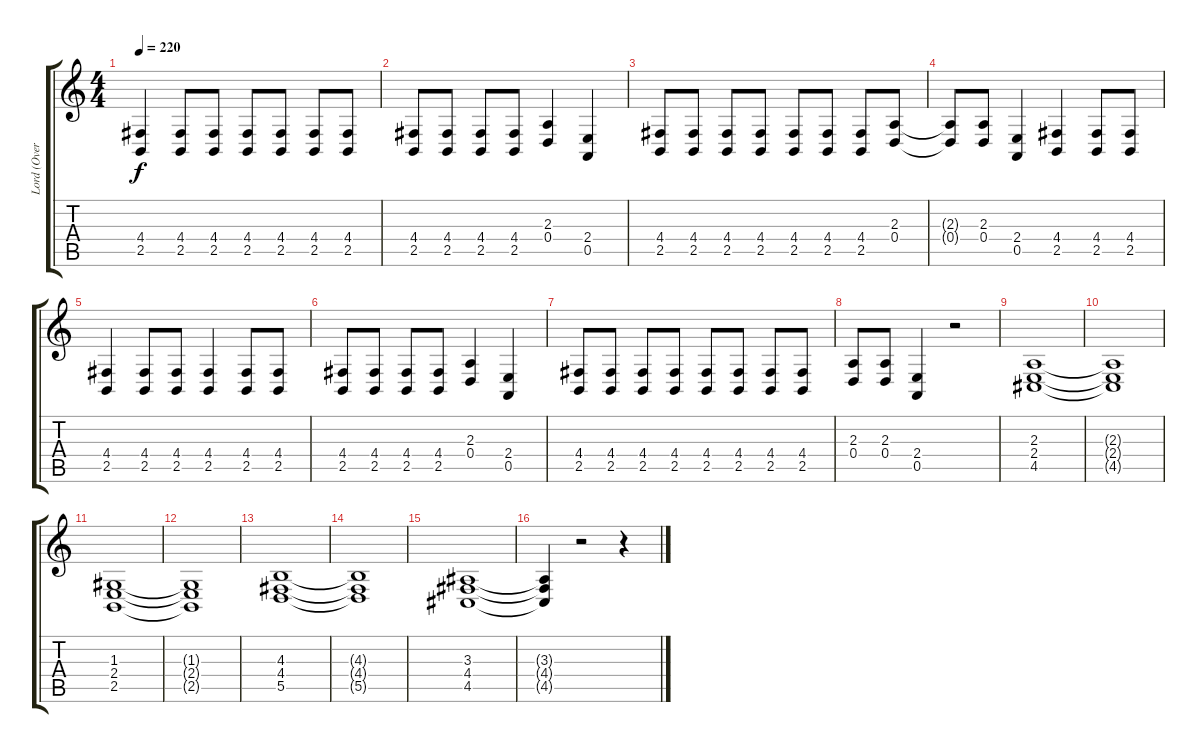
\track ("Lord (Overdub)" "Lord (Over") {instrument rockorgan}
\staff {score tabs}
\tuning (E4 B3 G3 D3 A2 E2) {hide}
\ts (4 4)
\tempo 220
\clef g2
\ks c
(4.4 2.5).4{dy f} (4.4 2.5).8 (4.4 2.5).8 (4.4 2.5).8 (4.4 2.5).8 (4.4 2.5).8 (4.4 2.5).8 |
(4.4 2.5).8 (4.4 2.5).8 (4.4 2.5).8 (4.4 2.5).8 (2.3 0.4).4 (2.4 0.5).4 |
(4.4 2.5).8 (4.4 2.5).8 (4.4 2.5).8 (4.4 2.5).8 (4.4 2.5).8 (4.4 2.5).8 (4.4 2.5).8 (2.3 0.4).8 |
(2.3{t} 0.4{t}).8 (2.3 0.4).8 (2.4 0.5).4 (4.4 2.5).4 (4.4 2.5).8 (4.4 2.5).8 |
(4.4 2.5).4 (4.4 2.5).8 (4.4 2.5).8 (4.4 2.5).4 (4.4 2.5).8 (4.4 2.5).8 |
(4.4 2.5).8 (4.4 2.5).8 (4.4 2.5).8 (4.4 2.5).8 (2.3 0.4).4 (2.4 0.5).4 |
(4.4 2.5).8 (4.4 2.5).8 (4.4 2.5).8 (4.4 2.5).8 (4.4 2.5).8 (4.4 2.5).8 (4.4 2.5).8 (4.4 2.5).8 |
(2.3 0.4).8 (2.3 0.4).8 (2.4 0.5).4 r.2 |
(2.3 2.4 4.5).1 |
(2.3{t} 2.4{t} 4.5{t}).1 |
(1.3 2.4 2.5).1 |
(1.3{t} 2.4{t} 2.5{t}).1 |
(4.3 4.4 5.5).1 |
(4.3{t} 4.4{t} 5.5{t}).1 |
(3.3 4.4 4.5).1 |
(3.3{t} 4.4{t} 4.5{t}).4 r.2 r.4
